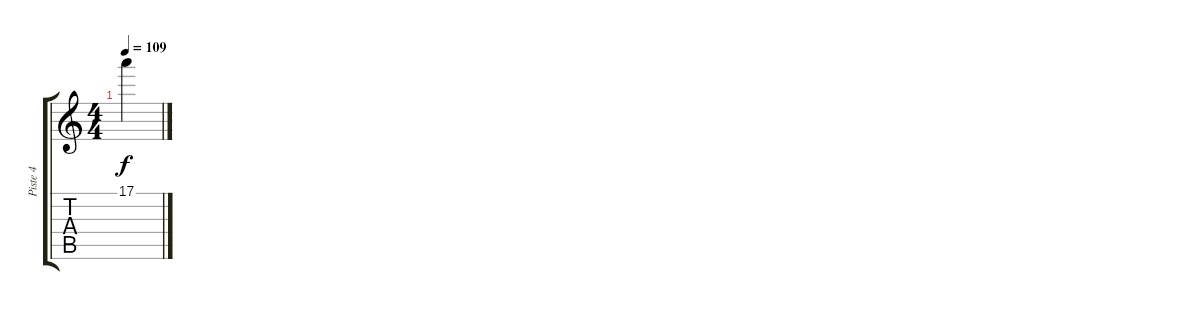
\track ("Piste 4" "Piste 4") {instrument overdrivenguitar}
\staff {score tabs}
\tuning (E4 B3 G3 D3 A2 E2) {hide}
\ts (4 4)
\tempo 109
\clef g2
\ks c
17.1{t}.4{dy f}
